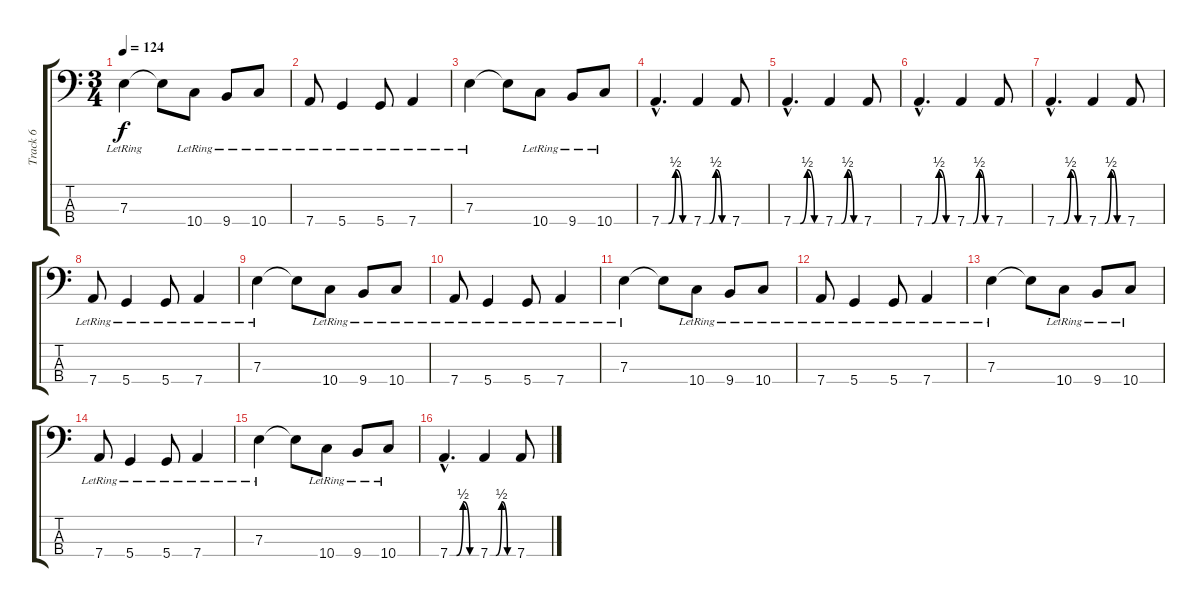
\track ("Track 6" "Track 6") {instrument electricbassfinger}
\staff {score tabs}
\tuning (G2 D2 A1 D1) {hide}
\ts (3 4)
\tempo 124
\clef f4
\ks c
7.3{lr}.4{dy f} 7.3{t}.8 10.4{lr}.8 9.4{lr}.8 10.4{lr}.8 |
7.4{lr}.8 5.4{lr}.4 5.4{lr}.8 7.4{lr}.4 |
7.3{lr}.4 7.3{t}.8 10.4{lr}.8 9.4{lr}.8 10.4{lr}.8 |
7.4{be (custom 0 0 15 0 30 2 45 0 60 0) hac}.4{d} 7.4{be (custom 0 0 15 0 30 2 45 0 60 0)}.4 7.4.8 |
7.4{be (custom 0 0 15 0 30 2 45 0 60 0) hac}.4{d} 7.4{be (custom 0 0 15 0 30 2 45 0 60 0)}.4 7.4.8 |
7.4{be (custom 0 0 15 0 30 2 45 0 60 0) hac}.4{d} 7.4{be (custom 0 0 15 0 30 2 45 0 60 0)}.4 7.4.8 |
7.4{be (custom 0 0 15 0 30 2 45 0 60 0) hac}.4{d} 7.4{be (custom 0 0 15 0 30 2 45 0 60 0)}.4 7.4.8 |
7.4{lr}.8 5.4{lr}.4 5.4{lr}.8 7.4{lr}.4 |
7.3{lr}.4 7.3{t}.8 10.4{lr}.8 9.4{lr}.8 10.4{lr}.8 |
7.4{lr}.8 5.4{lr}.4 5.4{lr}.8 7.4{lr}.4 |
7.3{lr}.4 7.3{t}.8 10.4{lr}.8 9.4{lr}.8 10.4{lr}.8 |
7.4{lr}.8 5.4{lr}.4 5.4{lr}.8 7.4{lr}.4 |
7.3{lr}.4 7.3{t}.8 10.4{lr}.8 9.4{lr}.8 10.4{lr}.8 |
7.4{lr}.8 5.4{lr}.4 5.4{lr}.8 7.4{lr}.4 |
7.3{lr}.4 7.3{t}.8 10.4{lr}.8 9.4{lr}.8 10.4{lr}.8 |
7.4{be (custom 0 0 15 0 30 2 45 0 60 0) hac}.4{d} 7.4{be (custom 0 0 15 0 30 2 45 0 60 0)}.4 7.4.8
